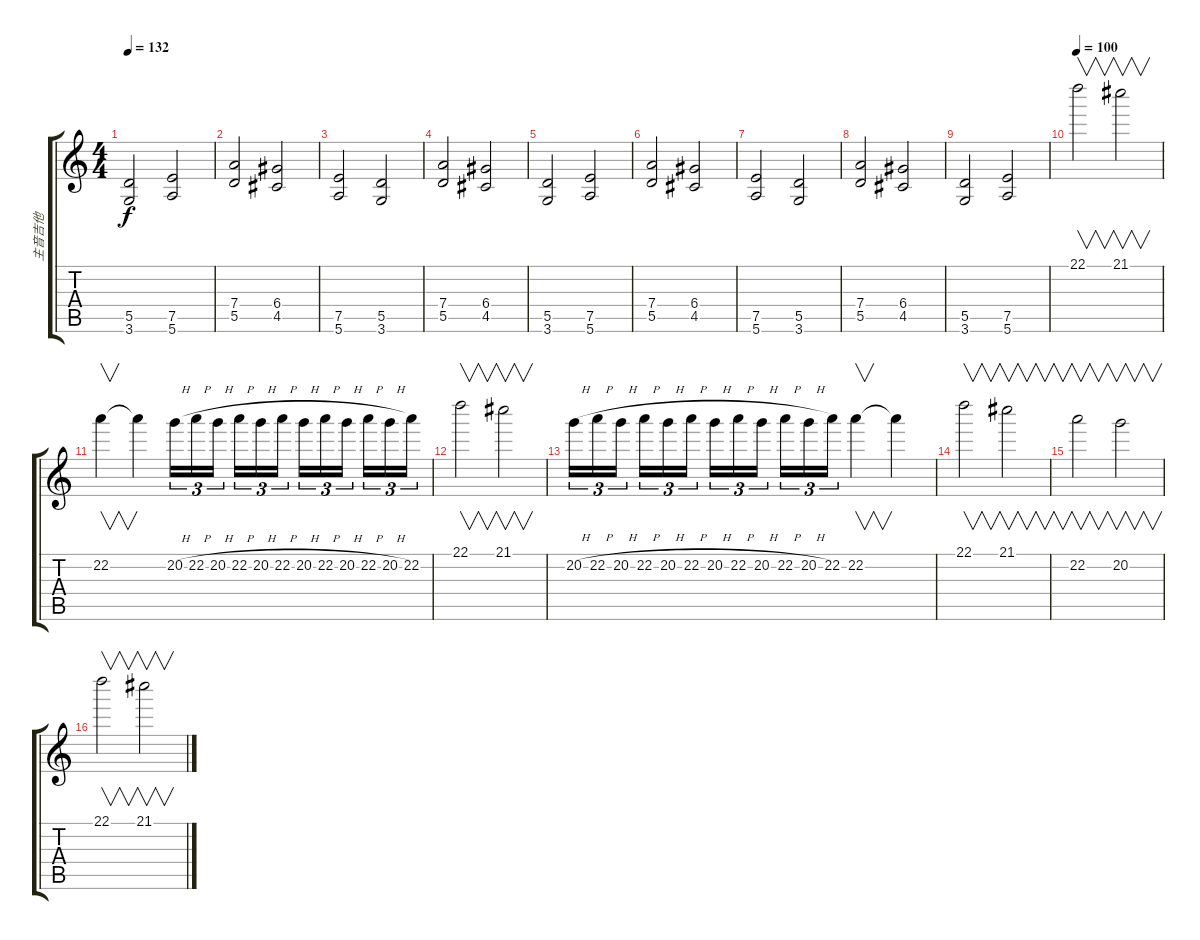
\track ("主音吉他" "主音吉他") {instrument distortionguitar}
\staff {score tabs}
\tuning (E4 B3 G3 D3 A2 E2) {hide}
\ts (4 4)
\tempo 132
\clef g2
\ks c
(5.5 3.6).2{dy f} (7.5 5.6).2 |
(7.4 5.5).2 (6.4 4.5).2 |
(7.5 5.6).2 (5.5 3.6).2 |
(7.4 5.5).2 (6.4 4.5).2 |
(5.5 3.6).2 (7.5 5.6).2 |
(7.4 5.5).2 (6.4 4.5).2 |
(7.5 5.6).2 (5.5 3.6).2 |
(7.4 5.5).2 (6.4 4.5).2 |
(5.5 3.6).2 (7.5 5.6).2 |
\tempo 100
22.1.2{v} 21.1.2{v} |
22.2.4{v} 22.2{t}.4 20.2{h}.16{tu (3 2)} 22.2{h}.16{tu (3 2)} 20.2{h}.16{tu (3 2)} 22.2{h}.16{tu (3 2)} 20.2{h}.16{tu (3 2)} 22.2{h}.16{tu (3 2)} 20.2{h}.16{tu (3 2)} 22.2{h}.16{tu (3 2)} 20.2{h}.16{tu (3 2)} 22.2{h}.16{tu (3 2)} 20.2{h}.16{tu (3 2)} 22.2.16{tu (3 2)} |
22.1.2{v} 21.1.2{v} |
20.2{h}.16{tu (3 2)} 22.2{h}.16{tu (3 2)} 20.2{h}.16{tu (3 2)} 22.2{h}.16{tu (3 2)} 20.2{h}.16{tu (3 2)} 22.2{h}.16{tu (3 2)} 20.2{h}.16{tu (3 2)} 22.2{h}.16{tu (3 2)} 20.2{h}.16{tu (3 2)} 22.2{h}.16{tu (3 2)} 20.2{h}.16{tu (3 2)} 22.2.16{tu (3 2)} 22.2.4{v} 22.2{t}.4 |
22.1.2{v} 21.1.2{v} |
22.2.2{v} 20.2.2{v} |
22.1.2{v} 21.1.2{v}
